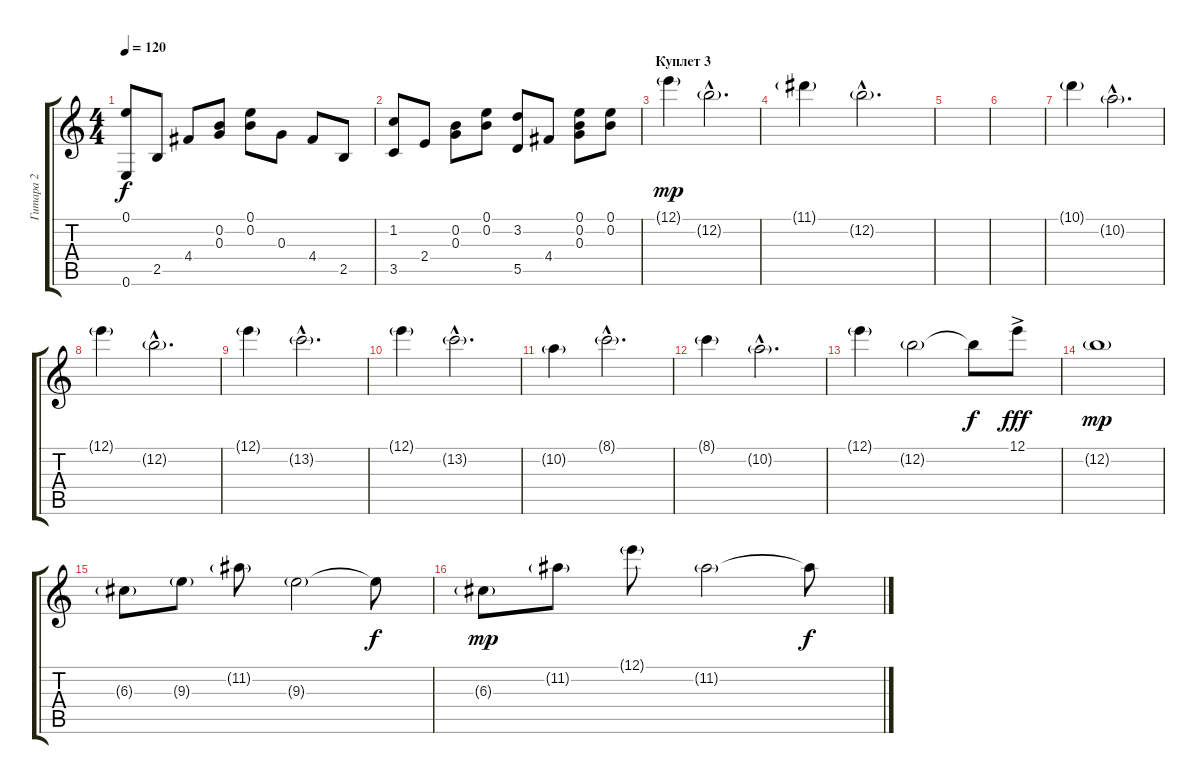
\track ("Гитара 2" "Гитара 2") {instrument acousticguitarsteel}
\staff {score tabs}
\tuning (E4 B3 G3 D3 A2 E2) {hide}
\ts (4 4)
\tempo 120
\clef g2
\ks c
(0.1 0.6).8{dy f} 2.5.8 4.4.8 (0.2 0.3).8 (0.1 0.2).8 0.3.8 4.4.8 2.5.8 |
(1.2 3.5).8 2.4.8 (0.2 0.3).8 (0.1 0.2).8 (3.2 5.5).8 4.4.8 (0.1 0.2 0.3).8 (0.1 0.2).8 |
\section ("" "Куплет 3")
12.1{g}.4{dy mp} 12.2{g hac}.2{d} |
11.1{g}.4 12.2{g hac}.2{d} |
|
|
10.1{g}.4 10.2{g hac}.2{d} |
12.1{g}.4 12.2{g hac}.2{d} |
12.1{g}.4 13.2{g hac}.2{d} |
12.1{g}.4 13.2{g hac}.2{d} |
10.2{g}.4 8.1{g hac}.2{d} |
8.1{g}.4 10.2{g hac}.2{d} |
12.1{g}.4 12.2{g}.2 12.2{t}.8{dy f} 12.1{ac}.8{dy fff} |
12.2{g}.1{dy mp} |
6.3{g}.8 9.3{g}.8 11.2{g}.8 9.3{g}.2 9.3{t}.8{dy f} |
6.3{g}.8{dy mp} 11.2{g}.8 12.1{g}.8 11.2{g}.2 11.2{t}.8{dy f}
